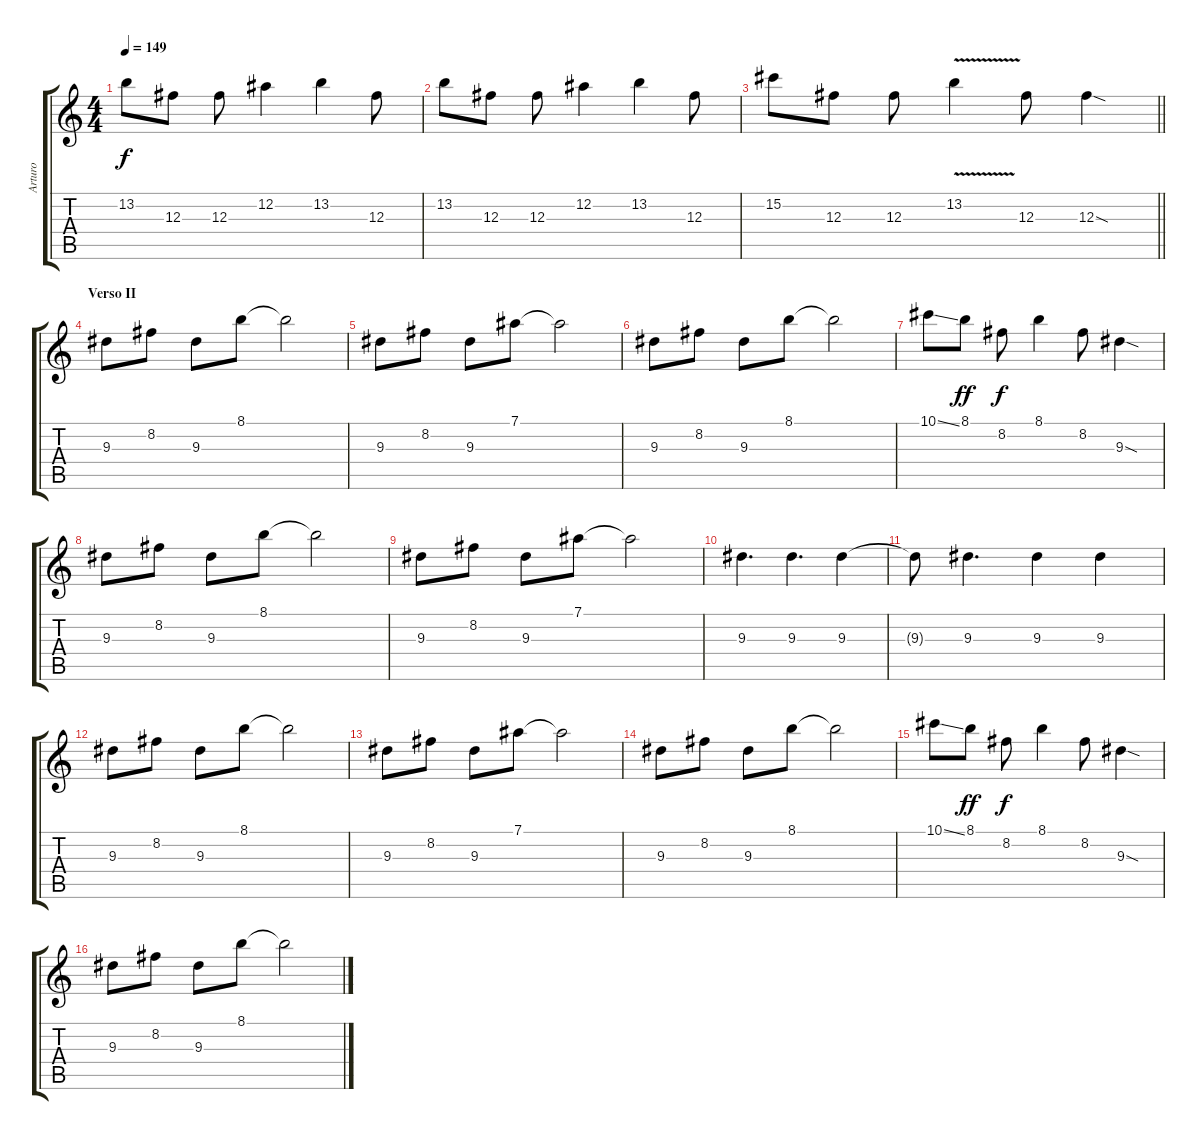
\track ("Arturo" "Arturo") {instrument distortionguitar}
\staff {score tabs}
\tuning (Eb4 Bb3 Gb3 Db3 Ab2 Eb2) {hide}
\ts (4 4)
\tempo 149
\clef g2
\ks c
13.2.8{dy f} 12.3.8 12.3.8 12.2.4 13.2.4 12.3.8 |
13.2.8 12.3.8 12.3.8 12.2.4 13.2.4 12.3.8 |
\barLineRight lightlight
15.2.8 12.3.8 12.3.8 13.2{v}.4 12.3.8 12.3{sod}.4 |
\section ("" "Verso II")
9.3.8 8.2.8 9.3.8 8.1.8 8.1{t}.2 |
9.3.8 8.2.8 9.3.8 7.1.8 7.1{t}.2 |
9.3.8 8.2.8 9.3.8 8.1.8 8.1{t}.2 |
10.1{ss}.8 8.1.8{dy ff} 8.2.8{dy f} 8.1.4 8.2.8 9.3{sod}.4 |
9.3.8 8.2.8 9.3.8 8.1.8 8.1{t}.2 |
9.3.8 8.2.8 9.3.8 7.1.8 7.1{t}.2 |
9.3.4{d} 9.3.4{d} 9.3.4 |
9.3{t}.8 9.3.4{d} 9.3.4 9.3.4 |
9.3.8 8.2.8 9.3.8 8.1.8 8.1{t}.2 |
9.3.8 8.2.8 9.3.8 7.1.8 7.1{t}.2 |
9.3.8 8.2.8 9.3.8 8.1.8 8.1{t}.2 |
10.1{ss}.8 8.1.8{dy ff} 8.2.8{dy f} 8.1.4 8.2.8 9.3{sod}.4 |
9.3.8 8.2.8 9.3.8 8.1.8 8.1{t}.2
